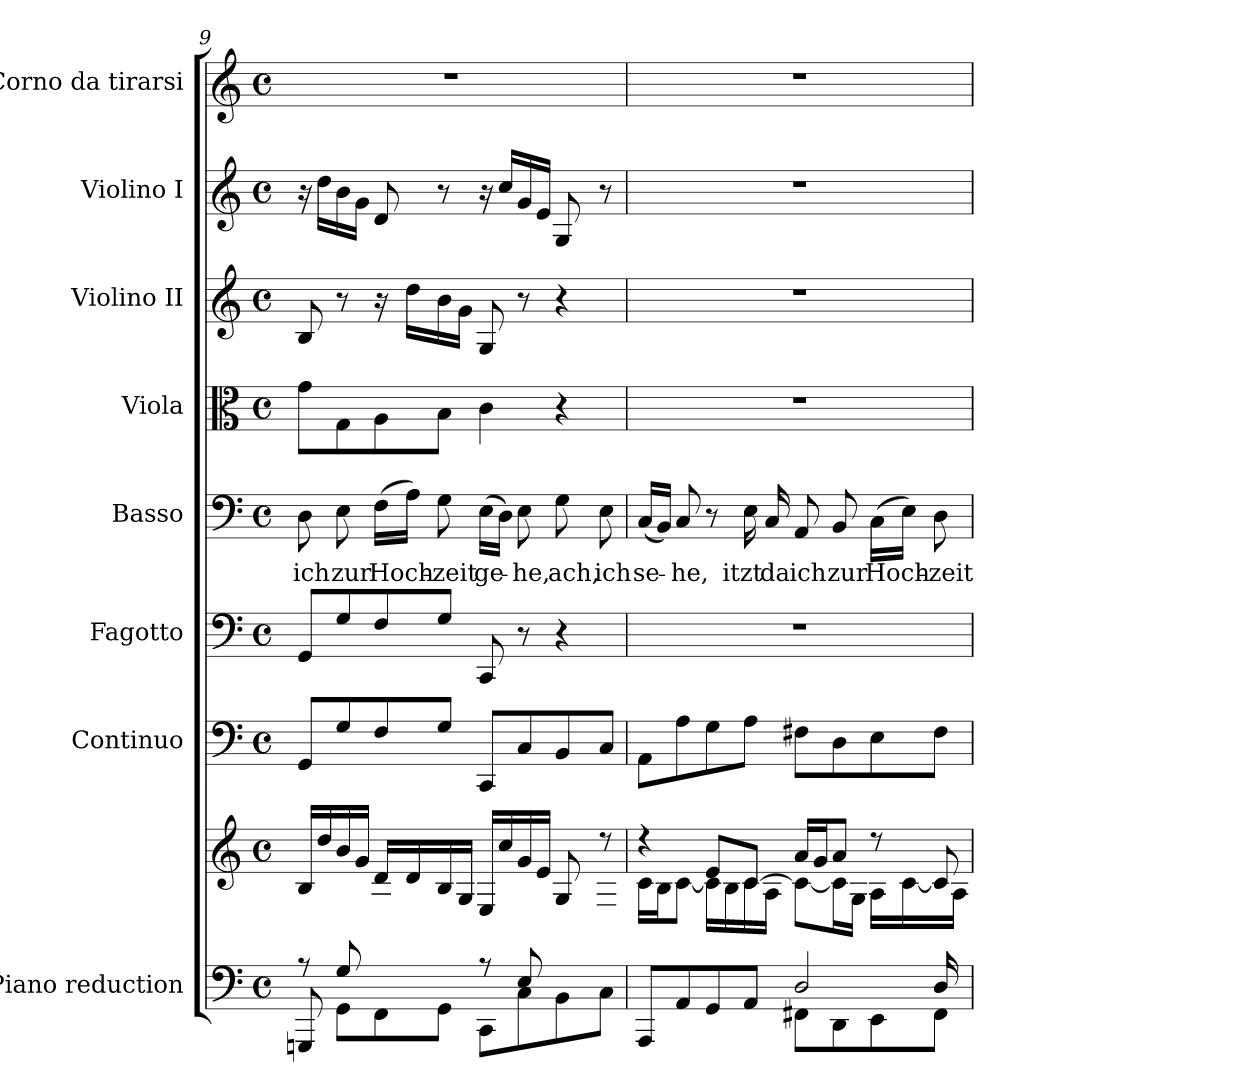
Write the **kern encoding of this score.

**kern	**kern	**kern	**kern	**kern	**text	**kern	**kern	**kern	**kern
*part8	*part8	*part7	*part6	*part5	*part5	*part4	*part3	*part2	*part1
*staff9	*staff8	*staff7	*staff6	*staff5	*staff5	*staff4	*staff3	*staff2	*staff1
*I"Piano reduction	*	*I"Continuo	*I"Fagotto	*I"Basso	*	*I"Viola	*I"Violino II	*I"Violino I	*I"Corno da tirarsi
*I'Pno	*	*	*	*	*	*	*	*	*
*clefF4	*clefG2	*clefF4	*clefF4	*clefF4	*	*clefC3	*clefG2	*clefG2	*clefG2
*	*	*	*	*	*	*	*	*	*ITrd7c12
*k[]	*k[]	*k[]	*k[]	*k[]	*	*k[]	*k[]	*k[]	*k[]
*M4/4	*M4/4	*M4/4	*M4/4	*M4/4	*	*M4/4	*M4/4	*M4/4	*M4/4
*met(c)	*met(c)	*met(c)	*met(c)	*met(c)	*	*met(c)	*met(c)	*met(c)	*met(c)
=9	=9	=9	=9	=9	=9	=9	=9	=9	=9
*^	*^	*	*	*	*	*	*	*	*
!	!	!	!	!	!	!	!LO:LY:b	!	!	!	!
8r	8GGGn/	16B/LL	4ryy	8GG/L	8GG/L	8D\	ich	8g\L	8B/	16r	1r
.	.	16dd/	.	.	.	.	.	.	.	16dd\LL	.
!	!	!	!	!	!	!	!LO:LY:b	!	!	!	!
8G/L	8GG\L	16b/	.	8G/	8G/	8E\	zur	8G\	8r	16b\	.
.	.	16g/JJ	.	.	.	.	.	.	.	16g\JJ	.
!	!	!	!	!	!	!	!LO:LY:b	!	!	!	!
4ryy	8FF\	16d/LL	8A\	8F/	8F/	(16F\LL	Hoch-	8A\	16r	8d/	.
.	.	16d/	.	.	.	16A\JJ)	.	.	16dd\LL	.	.
!	!	!	!	!	!	!	!LO:LY:b	!	!	!	!
.	8GG\J	16B/	8B\J	8G/J	8G/J	8G\	-zeit	8B\J	16b\	8r	.
.	.	16G/JJ	.	.	.	.	.	.	16g\JJ	.	.
!	!	!	!	!	!	!	!LO:LY:b	!	!	!	!
8r	8CC\L	16E/LL	4ryy	8CC/L	8CC/	(16E\LL	ge-	4c\	8G/	16r	.
.	.	16cc/	.	.	.	16D\JJ)	.	.	.	16cc/LL	.
!	!	!	!	!	!	!	!LO:LY:b	!	!	!	!
8E/L	8C\	16g/	.	8C/	8r	8E\	-he,	.	8r	16g/	.
.	.	16e/JJ	.	.	.	.	.	.	.	16e/JJ	.
!	!	!	!	!	!	!	!LO:LY:b	!	!	!	!
4ryy	8BB\	8G/	8G\	8BB/	4r	8G\	ach,	4r	4r	8G/	.
!	!	!	!	!	!	!	!LO:LY:b	!	!	!	!
.	8C\J	8r	8E\J	8C/J	.	8E\	ich	.	.	8r	.
=10	=10	=10	=10	=10	=10	=10	=10	=10	=10	=10	=10
*	*^	*	*	*	*	*	*	*	*	*	*
!	!	!	!	!	!	!	!	!LO:LY:b	!	!	!	!
2..ryy	2ryy	8AAA/L	4r	16c\LL	8AA\L	1r	(16C/LL	se-	1r	1r	1r	1r
.	.	.	.	16B\J	.	.	16BB/JJ)	.	.	.	.	.
!	!	!	!	!	!	!	!	!LO:LY:b	!	!	!	!
.	.	8AA/	.	[8c\J	8A\	.	8C/	-he,	.	.	.	.
.	.	8GG/	8e/L	16c\LL]	8G\	.	8r	.	.	.	.	.
.	.	.	.	16B\	.	.	.	.	.	.	.	.
!	!	!	!	!	!	!	!	!LO:LY:b	!	!	!	!
.	.	8AA/J	[8c/J	16c\	8A\J	.	16E\	itzt	.	.	.	.
!	!	!	!	!	!	!	!	!LO:LY:b	!	!	!	!
.	.	.	.	16A\JJ	.	.	16C/	da	.	.	.	.
!	!	!	!	!	!	!	!	!LO:LY:b	!	!	!	!
.	2D/	8FF#X\L	16a/LL	8c\L_	8F#X\L	.	8AA/	ich	.	.	.	.
.	.	.	16g/J	.	.	.	.	.	.	.	.	.
!	!	!	!	!	!	!	!	!LO:LY:b	!	!	!	!
.	.	8DD\	8a/J	16c\L]	8D\	.	8BB/	zur	.	.	.	.
.	.	.	.	16G\JJ	.	.	.	.	.	.	.	.
!	!	!	!	!	!	!	!	!LO:LY:b	!	!	!	!
.	.	8EE\	8r	16A\LL	8E\	.	(16C\LL	Hoch-	.	.	.	.
.	.	.	.	[>16c\	.	.	16E\JJ)	.	.	.	.	.
!	!	!	!	!	!	!	!	!LO:LY:b	!	!	!	!
16D/	.	8FF#\J	8c/]	16ryy	8F#\J	.	8D\	-zeit	.	.	.	.
16ryy	.	.	.	16A\JJ	.	.	.	.	.	.	.	.
*v	*v	*v	*	*	*	*	*	*	*	*	*	*
*	*v	*v	*	*	*	*	*	*	*	*
=	=	=	=	=	=	=	=	=	=
*-	*-	*-	*-	*-	*-	*-	*-	*-	*-
